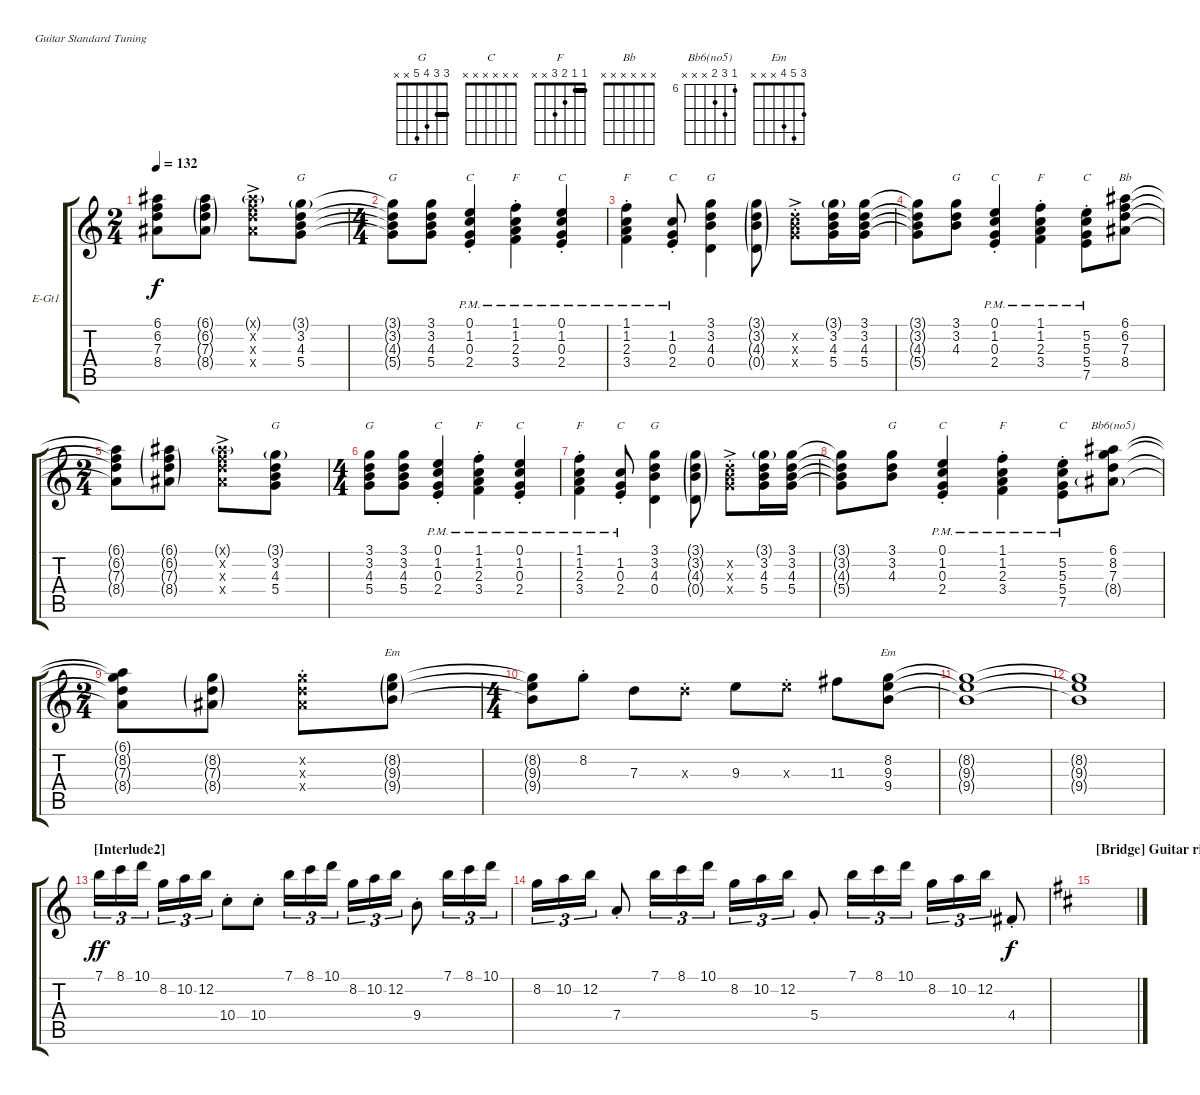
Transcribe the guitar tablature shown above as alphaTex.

\bracketExtendMode groupsimilarinstruments
\firstSystemTrackNameOrientation horizontal
\otherSystemsTrackNameOrientation horizontal
\track ("Electric Guitar 1" "E-Gt1") {instrument overdrivenguitar}
\staff {score tabs}
\tuning (E4 B3 G3 D3 A2 E2)
\chord ("G" x x x x x x)
\chord ("C" 0 1 0 2 x x)
\chord ("F" x x x x x x)
\chord ("C" x x x x x x)
\chord ("G" 3 3 4 x x x) {barre 3}
\chord ("F" 1 1 2 3 x x) {barre 1}
\chord ("Bb" x x x x x x)
\chord ("G" 3 3 4 5 x x) {barre 3}
\chord ("Bb6(no5)" 6 8 7 x x x) {firstfret 6}
\chord ("Em" x x x x x x)
\chord ("Em" 3 5 4 x x x)
\ts (2 4)
\tempo 132
\clef g2
\ks aminor
(6.1{t} 6.2{t} 7.3{t} 8.4{t}).8{dy f} (6.2{g} 7.3{g} 8.4{g} 6.1{g}).8 (6.2{ac x} 7.3{ac x} 6.1{g x} 8.4{x}).8 (3.1{g} 3.2 4.3 5.4).8{ch "G"} |
\ts (4 4)
(3.1{t} 3.2{t} 4.3{t} 5.4{t}).8{ch "G"} (3.1 3.2 4.3 5.4).8 (0.1{st} 1.2{st} 0.3{pm st} 2.4{pm st}).4{ch "C"} (1.1{st} 1.2{st} 2.3{st} 3.4{pm st}).4{ch "F"} (0.1{st} 1.2{st} 0.3{pm st} 2.4{pm st}).4{ch "C"} |
(1.1{st} 1.2{st} 2.3{st} 3.4{pm st}).4{ch "F"} (0.3{pm st} 2.4{pm st} 1.2{pm}).8{ch "C"} (3.2 4.3 3.1 0.4).4{ch "G"} (3.2{g} 4.3{g} 3.1{g} 0.4{g}).8 (3.2{ac st x} 4.3{ac st x} 5.4{st x}).8 (3.1{g} 3.2 4.3 5.4).16 (3.1 3.2 4.3 5.4).16 |
(3.1{t} 3.2{t} 4.3{t} 5.4{t}).8 (3.1 3.2 4.3).8{ch "G"} (0.1{st} 1.2{st} 0.3{pm st} 2.4{pm st}).4{ch "C"} (1.1{st} 1.2{st} 2.3{st} 3.4{pm st}).4{ch "F"} (5.2{st} 5.3{st} 5.4{pm st} 7.5{pm st}).8{ch "C"} (6.1 6.2 7.3 8.4).8{ch "Bb"} |
\ts (2 4)
(6.1{t} 6.2{t} 7.3{t} 8.4{t}).8 (6.2{g} 7.3{g} 8.4{g} 6.1{g}).8 (6.2{ac x} 7.3{ac x} 6.1{g x} 8.4{x}).8 (3.1{g} 3.2 4.3 5.4).8{ch "G"} |
\ts (4 4)
(3.1 3.2 4.3 5.4).8{ch "G"} (3.1 3.2 4.3 5.4).8 (0.1{st} 1.2{st} 0.3{pm st} 2.4{pm st}).4{ch "C"} (1.1{st} 1.2{st} 2.3{st} 3.4{pm st}).4{ch "F"} (0.1{st} 1.2{st} 0.3{pm st} 2.4{pm st}).4{ch "C"} |
(1.1{st} 1.2{st} 2.3{st} 3.4{pm st}).4{ch "F"} (0.3{pm st} 2.4{pm st} 1.2{pm}).8{ch "C"} (3.2 4.3 3.1 0.4).4{ch "G"} (3.2{g} 4.3{g} 3.1{g} 0.4{g}).8 (3.2{ac st x} 4.3{ac st x} 5.4{st x}).8 (3.1{g} 3.2 4.3 5.4).16 (3.1 3.2 4.3 5.4).16 |
(3.1{t} 3.2{t} 4.3{t} 5.4{t}).8 (3.1 3.2 4.3).8{ch "G"} (0.1{st} 1.2{st} 0.3{pm st} 2.4{pm st}).4{ch "C"} (1.1{st} 1.2{st} 2.3{st} 3.4{pm st}).4{ch "F"} (5.2{st} 5.3{st} 5.4{pm st} 7.5{pm st}).8{ch "C"} (6.1 8.2 7.3 8.4{g}).8{ch "Bb6(no5)"} |
\ts (2 4)
(6.1{t} 8.2{t} 7.3{t} 8.4{t}).8 (8.2{g} 7.3{g} 8.4{g}).8 (8.2{st x} 7.3{st x} 8.4{st x}).8 (9.3{g} 9.4{g} 8.2{g}).8{ch "Em"} |
\ts (4 4)
(9.3{t} 9.4{t} 8.2{t}).8 8.2{st}.8 7.3.8 7.3{st x}.8 9.3.8 9.3{st x}.8 11.3.8 (8.2 9.3 9.4).8{ch "Em"} |
(8.2{t} 9.3{t} 9.4{t}).1 |
(8.2{t} 9.3{t} 9.4{t}).1 |
\section ("" "[Interlude2] ")
7.1.16{tu (3 2) dy ff} 8.1.16{tu (3 2)} 10.1.16{tu (3 2)} 8.2.16{tu (3 2)} 10.2.16{tu (3 2)} 12.2.16{tu (3 2)} 10.4{st}.8 10.4{st}.8 7.1.16{tu (3 2)} 8.1.16{tu (3 2)} 10.1.16{tu (3 2)} 8.2.16{tu (3 2)} 10.2.16{tu (3 2)} 12.2.16{tu (3 2)} 9.4{st}.8 7.1.16{tu (3 2)} 8.1.16{tu (3 2)} 10.1.16{tu (3 2)} |
8.2.16{tu (3 2)} 10.2.16{tu (3 2)} 12.2.16{tu (3 2)} 7.4{st}.8 7.1.16{tu (3 2)} 8.1.16{tu (3 2)} 10.1.16{tu (3 2)} 8.2.16{tu (3 2)} 10.2.16{tu (3 2)} 12.2.16{tu (3 2)} 5.4{st}.8 7.1.16{tu (3 2)} 8.1.16{tu (3 2)} 10.1.16{tu (3 2)} 8.2.16{tu (3 2)} 10.2.16{tu (3 2)} 12.2.16{tu (3 2)} 4.4{st}.8{dy f} |
\section ("" "[Bridge] Guitar riff 2x")
\ks bminor
